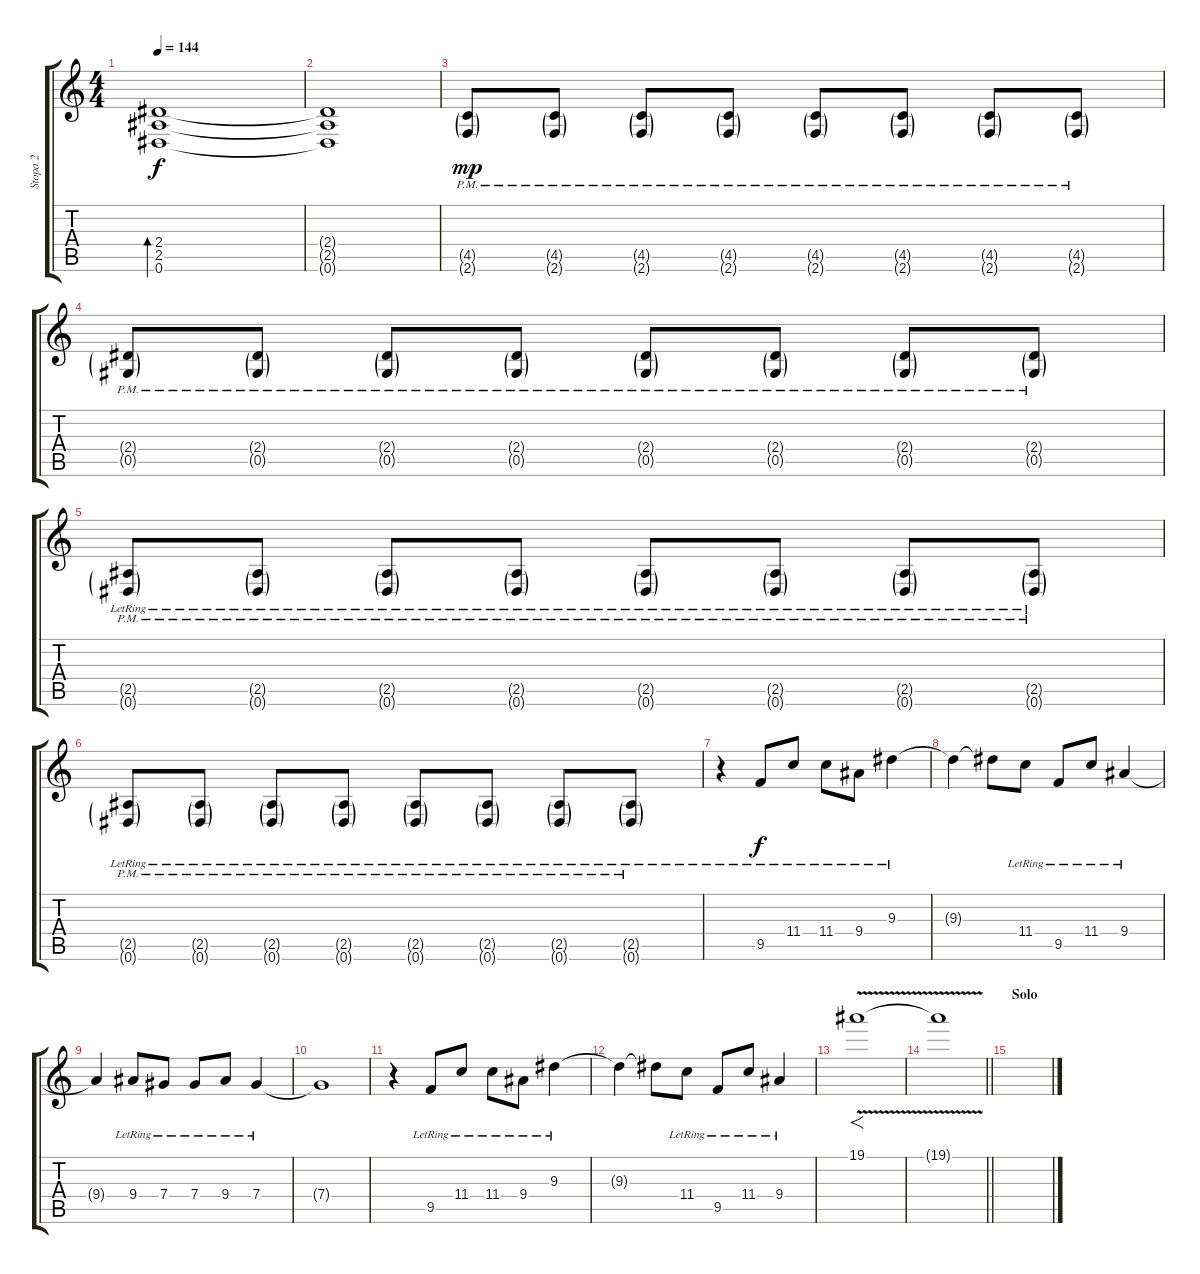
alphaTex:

\track ("Stopa 2" "Stopa 2") {instrument overdrivenguitar}
\staff {score tabs}
\tuning (Eb4 Bb3 Gb3 Db3 Ab2 Eb2) {hide}
\ts (4 4)
\tempo 144
\clef g2
\ks c
(2.4 2.5 0.6).1{bd 120 dy f} |
(2.4{t} 2.5{t} 0.6{t}).1 |
(4.5{g pm} 2.6{g pm}).8{dy mp} (4.5{g pm} 2.6{g pm}).8 (4.5{g pm} 2.6{g pm}).8 (4.5{g pm} 2.6{g pm}).8 (4.5{g pm} 2.6{g pm}).8 (4.5{g pm} 2.6{g pm}).8 (4.5{g pm} 2.6{g pm}).8 (4.5{g pm} 2.6{g pm}).8 |
(2.4{g pm} 0.5{g pm}).8 (2.4{g pm} 0.5{g pm}).8 (2.4{g pm} 0.5{g pm}).8 (2.4{g pm} 0.5{g pm}).8 (2.4{g pm} 0.5{g pm}).8 (2.4{g pm} 0.5{g pm}).8 (2.4{g pm} 0.5{g pm}).8 (2.4{g pm} 0.5{g pm}).8 |
(2.5{g pm lr} 0.6{g pm lr}).8 (2.5{g pm lr} 0.6{g pm lr}).8 (2.5{g pm lr} 0.6{g pm lr}).8 (2.5{g pm lr} 0.6{g pm lr}).8 (2.5{g pm lr} 0.6{g pm lr}).8 (2.5{g pm lr} 0.6{g pm lr}).8 (2.5{g pm lr} 0.6{g pm lr}).8 (2.5{g pm lr} 0.6{g pm lr}).8 |
(2.5{g pm lr} 0.6{g pm lr}).8 (2.5{g pm lr} 0.6{g pm lr}).8 (2.5{g pm lr} 0.6{g pm lr}).8 (2.5{g pm lr} 0.6{g pm lr}).8 (2.5{g pm lr} 0.6{g pm lr}).8 (2.5{g pm lr} 0.6{g pm lr}).8 (2.5{g pm lr} 0.6{g pm lr}).8 (2.5{g pm lr} 0.6{g pm lr}).8 |
r.4 9.5{lr}.8{dy f} 11.4{lr}.8 11.4{lr}.8 9.4{lr}.8 9.3{lr}.4 |
9.3{t}.4 9.3{t}.8 11.4{lr}.8 9.5{lr}.8 11.4{lr}.8 9.4{lr}.4 |
9.4{t}.4 9.4{lr}.8 7.4{lr}.8 7.4{lr}.8 9.4{lr}.8 7.4{lr}.4 |
7.4{t}.1 |
r.4 9.5{lr}.8 11.4{lr}.8 11.4{lr}.8 9.4{lr}.8 9.3{lr}.4 |
9.3{t}.4 9.3{t}.8 11.4{lr}.8 9.5{lr}.8 11.4{lr}.8 9.4{lr}.4 |
19.1{v}.1{f} |
\barLineRight lightlight
19.1{t}.1 |
\section ("" "Solo")
